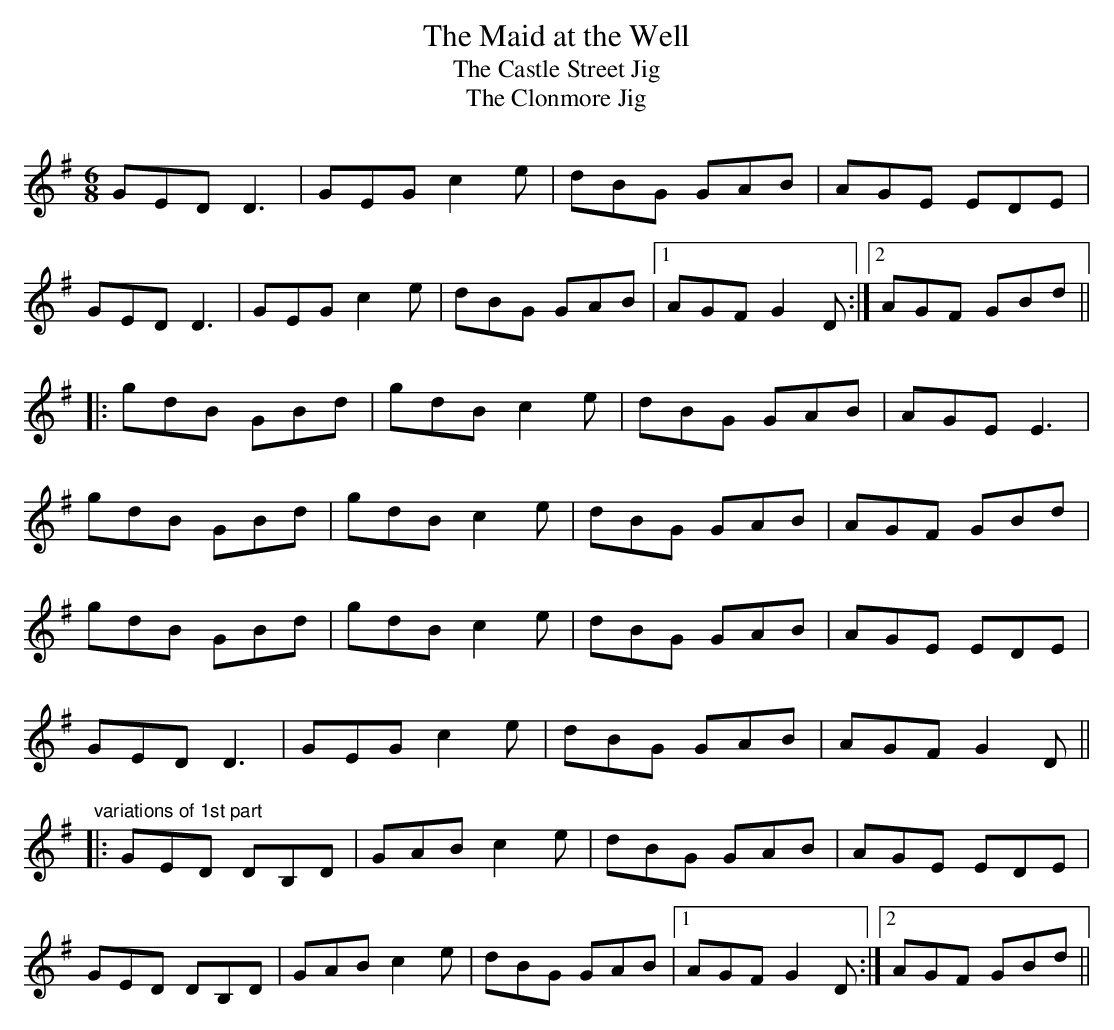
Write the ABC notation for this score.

X:1
T:Maid at the Well, The
T:Castle Street Jig, The
T:Clonmore Jig, The
M:6/8
K:G
GED D3|GEG c2e|dBG GAB|AGE EDE|
GED D3|GEG c2e|dBG GAB|1 AGF G2D:|2 AGF GBd||
|:gdB GBd|gdB c2e|dBG GAB|AGE E3|
gdB GBd|gdB c2e|dBG GAB|AGF GBd|
gdB GBd|gdB c2e|dBG GAB|AGE EDE|
GED D3|GEG c2e|dBG GAB|AGF G2D||
"variations of 1st part"
|:GED DB,D|GAB c2e|dBG GAB|AGE EDE|
GED DB,D|GAB c2e|dBG GAB|1 AGF G2D:|2 AGF GBd||
